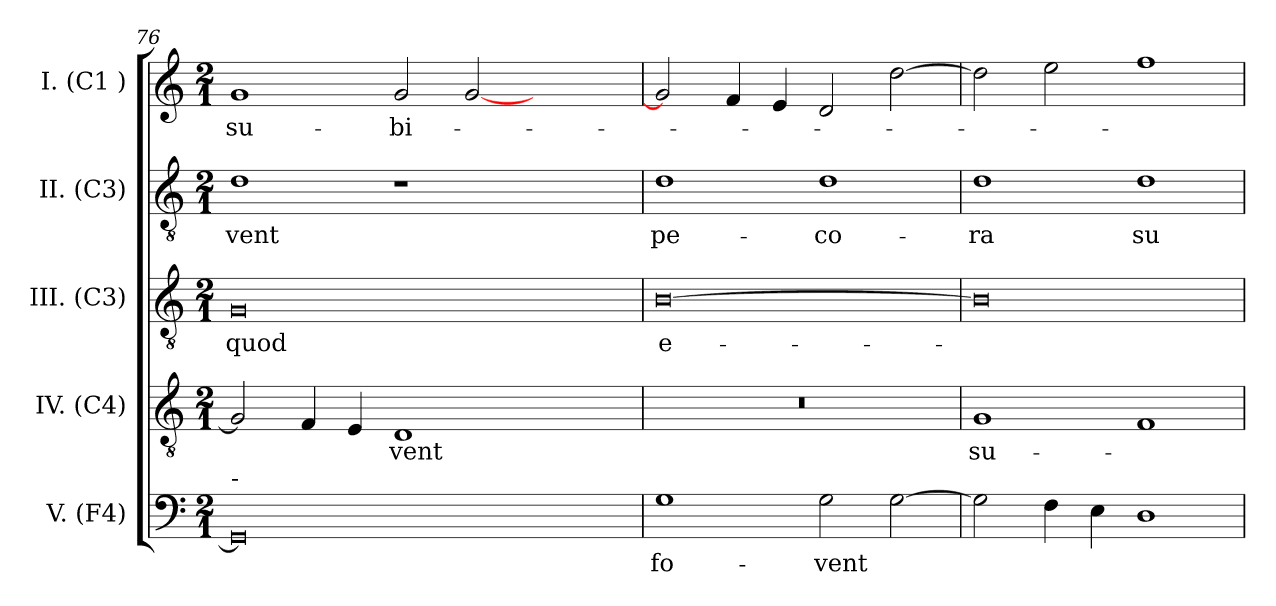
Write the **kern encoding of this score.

**kern	**text	**kern	**text	**kern	**text	**kern	**text	**kern	**text
*part5	*part5	*part4	*part4	*part3	*part3	*part2	*part2	*part1	*part1
*staff5	*staff5	*staff4	*staff4	*staff3	*staff3	*staff2	*staff2	*staff1	*staff1
*I"V. (F4)	*	*I"IV. (C4)	*	*I"III. (C3)	*	*I"II. (C3)	*	*I"I. (C1 )	*
*I'V.	*	*I'IV.	*	*I'III.	*	*I'II.	*	*I'I.	*
!!LO:PB:g=z
*clefF4	*	*clefGv2	*	*clefGv2	*	*clefGv2	*	*clefG2	*
*	*	*	*	*	*	*	*	*k[]	*
*	*	*	*	*	*	*	*	*C:	*
*M2/1	*	*M2/1	*	*M2/1	*	*M2/1	*	*M2/1	*
=76	=76	=76	=76	=76	=76	=76	=76	=76	=76
!LO:TX:a:t=-	!	!	!	!	!	!	!	!	!
!	!	!	!	!	!LO:LY:b:cj	!	!LO:LY:b:cj	!	!LO:LY:b:cj
0GG]	.	2G/]	.	0G	quod	1d	-vent	1g	su-
.	.	4F/	.	.	.	.	.	.	.
.	.	4E/	.	.	.	.	.	.	.
!	!	!	!LO:LY:b:cj	!	!	!LO:N:vis=1	!	!	!LO:LY:b:cj
.	.	1D	-vent	.	.	0r	.	2g/	-bi-
.	.	.	.	.	.	.	.	[<2g/	.
1ryy	.	1ryy	.	1ryy	.	.	.	1ryy	.
=77	=77	=77	=77	=77	=77	=77	=77	=77	=77
!	!LO:LY:b:cj	!	!	!	!LO:LY:b:rj	!	!LO:LY:b:cj	!	!
1G	fo-	0r	.	[>0B	e-	1d	pe-	2g/]	.
.	.	.	.	.	.	.	.	4f/	.
.	.	.	.	.	.	.	.	4e/	.
!	!LO:LY:b	!	!	!	!	!	!LO:LY:b:cj	!	!
2G\	-vent	.	.	.	.	1d	-co-	2d/	.
[>2G\	.	.	.	.	.	.	.	[>2dd\	.
=78	=78	=78	=78	=78	=78	=78	=78	=78	=78
!	!	!	!LO:LY:b:cj	!	!	!	!LO:LY:b:cj	!	!
2G\]	.	1G	su-	0B]	.	1d	-ra	2dd\]	.
4F\	.	.	.	.	.	.	.	2ee\	.
4E\	.	.	.	.	.	.	.	.	.
!	!	!	!	!	!	!	!LO:LY:b:cj	!	!
1D	.	1F	.	.	.	1d	su-	1ff	.
=	=	=	=	=	=	=	=	=	=
*-	*-	*-	*-	*-	*-	*-	*-	*-	*-
